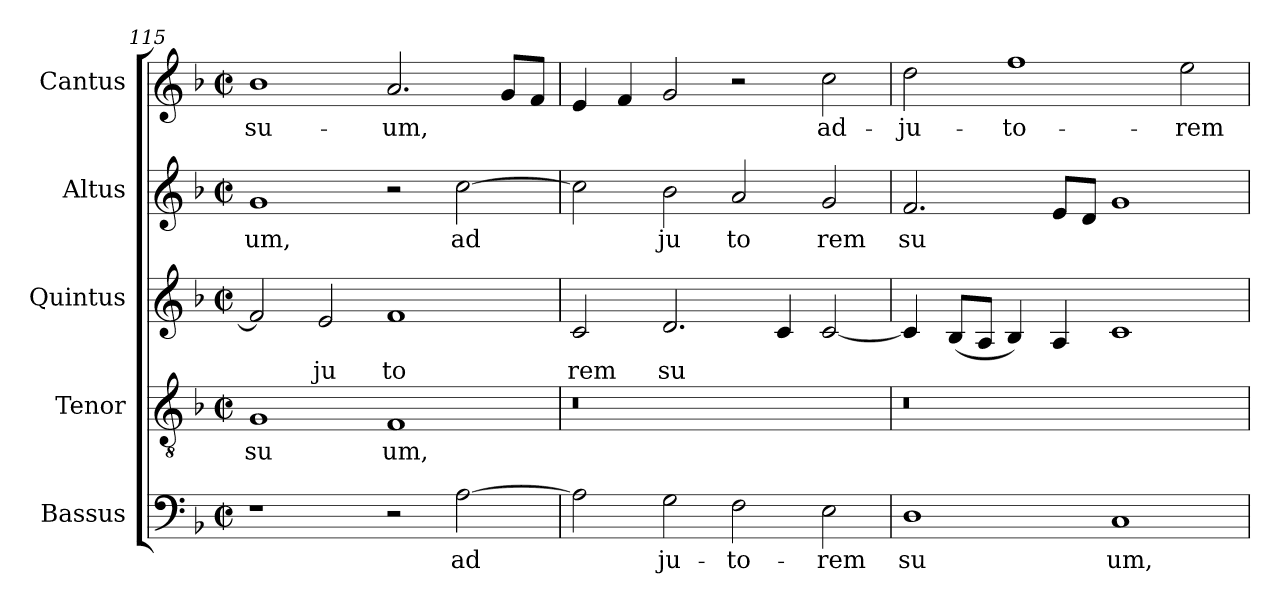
**kern	**text	**kern	**text	**kern	**text	**kern	**text	**kern	**text
*part5	*part5	*part4	*part4	*part3	*part3	*part2	*part2	*part1	*part1
*staff5	*staff5	*staff4	*staff4	*staff3	*staff3	*staff2	*staff2	*staff1	*staff1
*I"Bassus	*	*I"Tenor	*	*I"Quintus	*	*I"Altus	*	*I"Cantus	*
*clefF4	*	*clefGv2	*	*clefG2	*	*clefG2	*	*clefG2	*
*k[b-]	*	*k[b-]	*	*k[b-]	*	*k[b-]	*	*k[b-]	*
*F:	*	*F:	*	*F:	*	*F:	*	*F:	*
*M2/2	*	*M2/2	*	*M2/2	*	*M2/2	*	*M2/2	*
*met(c|)	*	*met(c|)	*	*met(c|)	*	*met(c|)	*	*met(c|)	*
=115	=115	=115	=115	=115	=115	=115	=115	=115	=115
!	!	!	!LO:LY:b:cj	!	!LO:LY:b:cj	!	!LO:LY:b:cj	!	!LO:LY:b:cj
1r	.	1G	su	2f/]	.	1g	um,	1b-	su-
!	!	!	!	!	!LO:LY:b:cj	!	!	!	!
.	.	.	.	2e/	ju	.	.	.	.
!	!	!	!LO:LY:b:cj	!	!LO:LY:b:cj	!	!	!	!LO:LY:b:cj
2r	.	1F	um,	1f	to	2r	.	2.a/	-um,
!	!LO:LY:b:cj	!	!	!	!	!	!LO:LY:b:cj	!	!
[>2A\	ad-	.	.	.	.	[>2cc\	ad	.	.
!	!	!	!	!	!	!	!	!	!LO:LY:b:cj
.	.	.	.	.	.	.	.	8g/L	.
!	!	!	!	!	!	!	!	!	!LO:LY:b:cj
.	.	.	.	.	.	.	.	8f/J	.
=116	=116	=116	=116	=116	=116	=116	=116	=116	=116
!	!LO:LY:b:cj	!	!	!	!LO:LY:b:cj	!	!LO:LY:b:cj	!	!LO:LY:b:cj
2A\]	--	0r	.	2c/	rem	2cc\]	.	4e/	.
!	!	!	!	!	!	!	!	!	!LO:LY:b:cj
.	.	.	.	.	.	.	.	4f/	.
!	!LO:LY:b:cj	!	!	!	!LO:LY:b:cj	!	!LO:LY:b:cj	!	!LO:LY:b:cj
2G\	-ju-	.	.	2.d/	su	2b-\	ju	2g/	.
!	!LO:LY:b:cj	!	!	!	!	!	!LO:LY:b:cj	!	!
2F\	-to-	.	.	.	.	2a/	to	2r	.
!	!	!	!	!	!LO:LY:b:cj	!	!	!	!
.	.	.	.	4c/	.	.	.	.	.
!	!LO:LY:b:cj	!	!	!	!LO:LY:b:cj	!	!LO:LY:b:cj	!	!LO:LY:b:cj
2E\	-rem	.	.	[<2c/	.	2g/	rem	2cc\	ad-
!!LO:PB:g=z
=117	=117	=117	=117	=117	=117	=117	=117	=117	=117
!	!LO:LY:b:cj	!	!	!	!LO:LY:b:cj	!	!LO:LY:b:cj	!	!LO:LY:b:cj
1D	su	0r	.	4c/]	.	2.f/	su	2dd\	-ju-
!	!	!	!	!	!LO:LY:b:cj	!	!	!	!
.	.	.	.	(>8B-/L	.	.	.	.	.
!	!	!	!	!	!LO:LY:b:cj	!	!	!	!
.	.	.	.	8A/J	.	.	.	.	.
!	!	!	!	!	!LO:LY:b:cj	!	!	!	!LO:LY:b:cj
.	.	.	.	4B-/)	.	.	.	1ff	-to-
!	!	!	!	!	!LO:LY:b:cj	!	!LO:LY:b:cj	!	!
.	.	.	.	4A/	.	8e/L	.	.	.
!	!	!	!	!	!	!	!LO:LY:b:cj	!	!
.	.	.	.	.	.	8d/J	.	.	.
!	!LO:LY:b:cj	!	!	!	!LO:LY:b:cj	!	!LO:LY:b:cj	!	!
1C	um,	.	.	1c	.	1g	.	.	.
!	!	!	!	!	!	!	!	!	!LO:LY:b:cj
.	.	.	.	.	.	.	.	2ee\	-rem
=	=	=	=	=	=	=	=	=	=
*-	*-	*-	*-	*-	*-	*-	*-	*-	*-
